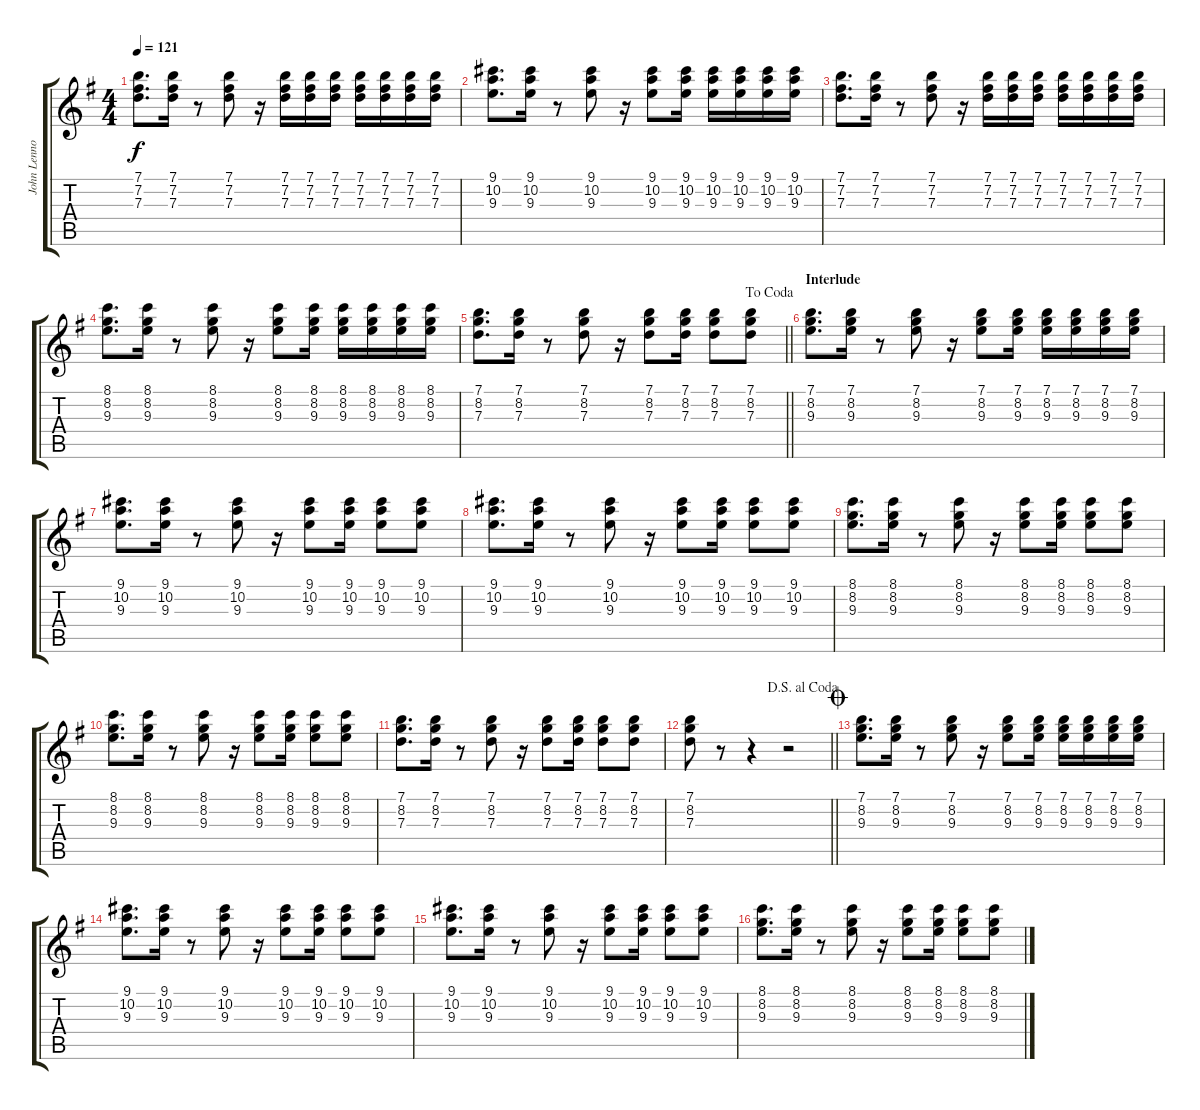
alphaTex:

\track ("John Lennon - Guitar" "John Lenno") {instrument electricguitarclean}
\staff {score tabs}
\tuning (E4 B3 G3 D3 A2 E2) {hide}
\ts (4 4)
\tempo 121
\clef g2
\ks g
(7.1 7.2 7.3).8{d dy f} (7.1 7.2 7.3).16 r.8 (7.1 7.2 7.3).8 r.16 (7.1 7.2 7.3).16 (7.1 7.2 7.3).16 (7.1 7.2 7.3).16 (7.1 7.2 7.3).16 (7.1 7.2 7.3).16 (7.1 7.2 7.3).16 (7.1 7.2 7.3).16 |
(9.1 10.2 9.3).8{d} (9.1 10.2 9.3).16 r.8 (9.1 10.2 9.3).8 r.16 (9.1 10.2 9.3).8 (9.1 10.2 9.3).16 (9.1 10.2 9.3).16 (9.1 10.2 9.3).16 (9.1 10.2 9.3).16 (9.1 10.2 9.3).16 |
(7.1 7.2 7.3).8{d} (7.1 7.2 7.3).16 r.8 (7.1 7.2 7.3).8 r.16 (7.1 7.2 7.3).16 (7.1 7.2 7.3).16 (7.1 7.2 7.3).16 (7.1 7.2 7.3).16 (7.1 7.2 7.3).16 (7.1 7.2 7.3).16 (7.1 7.2 7.3).16 |
(8.1 8.2 9.3).8{d} (8.1 8.2 9.3).16 r.8 (8.1 8.2 9.3).8 r.16 (8.1 8.2 9.3).8 (8.1 8.2 9.3).16 (8.1 8.2 9.3).16 (8.1 8.2 9.3).16 (8.1 8.2 9.3).16 (8.1 8.2 9.3).16 |
\jump dacoda
\barLineRight lightlight
(7.1 8.2 7.3).8{d} (7.1 8.2 7.3).16 r.8 (7.1 8.2 7.3).8 r.16 (7.1 8.2 7.3).8 (7.1 8.2 7.3).16 (7.1 8.2 7.3).8 (7.1 8.2 7.3).8 |
\section ("" "Interlude")
(7.1 8.2 9.3).8{d} (7.1 8.2 9.3).16 r.8 (7.1 8.2 9.3).8 r.16 (7.1 8.2 9.3).8 (7.1 8.2 9.3).16 (7.1 8.2 9.3).16 (7.1 8.2 9.3).16 (7.1 8.2 9.3).16 (7.1 8.2 9.3).16 |
(9.1 10.2 9.3).8{d} (9.1 10.2 9.3).16 r.8 (9.1 10.2 9.3).8 r.16 (9.1 10.2 9.3).8 (9.1 10.2 9.3).16 (9.1 10.2 9.3).8 (9.1 10.2 9.3).8 |
(9.1 10.2 9.3).8{d} (9.1 10.2 9.3).16 r.8 (9.1 10.2 9.3).8 r.16 (9.1 10.2 9.3).8 (9.1 10.2 9.3).16 (9.1 10.2 9.3).8 (9.1 10.2 9.3).8 |
(8.1 8.2 9.3).8{d} (8.1 8.2 9.3).16 r.8 (8.1 8.2 9.3).8 r.16 (8.1 8.2 9.3).8 (8.1 8.2 9.3).16 (8.1 8.2 9.3).8 (8.1 8.2 9.3).8 |
(8.1 8.2 9.3).8{d} (8.1 8.2 9.3).16 r.8 (8.1 8.2 9.3).8 r.16 (8.1 8.2 9.3).8 (8.1 8.2 9.3).16 (8.1 8.2 9.3).8 (8.1 8.2 9.3).8 |
(7.1 8.2 7.3).8{d} (7.1 8.2 7.3).16 r.8 (7.1 8.2 7.3).8 r.16 (7.1 8.2 7.3).8 (7.1 8.2 7.3).16 (7.1 8.2 7.3).8 (7.1 8.2 7.3).8 |
\jump dalsegnoalcoda
\barLineRight lightlight
(7.1 8.2 7.3).8 r.8 r.4 r.2 |
\jump coda
(7.1 8.2 9.3).8{d} (7.1 8.2 9.3).16 r.8 (7.1 8.2 9.3).8 r.16 (7.1 8.2 9.3).8 (7.1 8.2 9.3).16 (7.1 8.2 9.3).16 (7.1 8.2 9.3).16 (7.1 8.2 9.3).16 (7.1 8.2 9.3).16 |
(9.1 10.2 9.3).8{d} (9.1 10.2 9.3).16 r.8 (9.1 10.2 9.3).8 r.16 (9.1 10.2 9.3).8 (9.1 10.2 9.3).16 (9.1 10.2 9.3).8 (9.1 10.2 9.3).8 |
(9.1 10.2 9.3).8{d} (9.1 10.2 9.3).16 r.8 (9.1 10.2 9.3).8 r.16 (9.1 10.2 9.3).8 (9.1 10.2 9.3).16 (9.1 10.2 9.3).8 (9.1 10.2 9.3).8 |
(8.1 8.2 9.3).8{d} (8.1 8.2 9.3).16 r.8 (8.1 8.2 9.3).8 r.16 (8.1 8.2 9.3).8 (8.1 8.2 9.3).16 (8.1 8.2 9.3).8 (8.1 8.2 9.3).8
